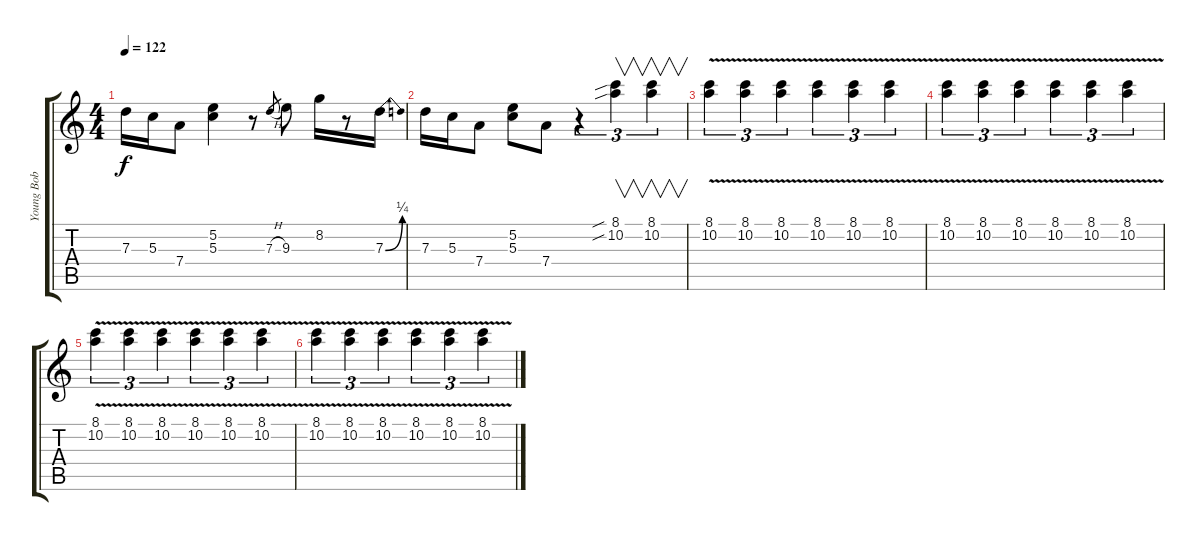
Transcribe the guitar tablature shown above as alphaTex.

\track ("Young Bob" "Young Bob") {instrument overdrivenguitar}
\staff {score tabs}
\tuning (E4 B3 G3 D3 A2 E2) {hide}
\ts (4 4)
\tempo 122
\clef g2
\ks c
7.3{t}.16{dy f} 5.3.16 7.4.8 (5.2 5.3).4 r.8 7.3{h}.8{gr} 9.3.8 8.2.16 r.8 7.3{be (bend 0 0 60 1)}.16 |
7.3.16{volume 11} 5.3.16 7.4.8 (5.2 5.3).8 7.4.8 r.4{tu (3 2)} (8.1{sib} 10.2{sib}).4{v tu (3 2)} (8.1 10.2).4{v tu (3 2)} |
(8.1 10.2{v}).4{tu (3 2) volume 9} (8.1 10.2{v}).4{tu (3 2)} (8.1 10.2{v}).4{tu (3 2)} (8.1 10.2{v}).4{tu (3 2)} (8.1 10.2{v}).4{tu (3 2)} (8.1 10.2{v}).4{tu (3 2)} |
(8.1 10.2{v}).4{tu (3 2) volume 7} (8.1 10.2{v}).4{tu (3 2)} (8.1 10.2{v}).4{tu (3 2)} (8.1 10.2{v}).4{tu (3 2)} (8.1 10.2{v}).4{tu (3 2)} (8.1 10.2{v}).4{tu (3 2)} |
(8.1 10.2{v}).4{tu (3 2) volume 5} (8.1 10.2{v}).4{tu (3 2)} (8.1 10.2{v}).4{tu (3 2)} (8.1 10.2{v}).4{tu (3 2)} (8.1 10.2{v}).4{tu (3 2)} (8.1 10.2{v}).4{tu (3 2)} |
(8.1 10.2{v}).4{tu (3 2) volume 5} (8.1 10.2{v}).4{tu (3 2)} (8.1 10.2{v}).4{tu (3 2)} (8.1 10.2{v}).4{tu (3 2)} (8.1 10.2{v}).4{tu (3 2)} (8.1 10.2{v}).4{tu (3 2)}
